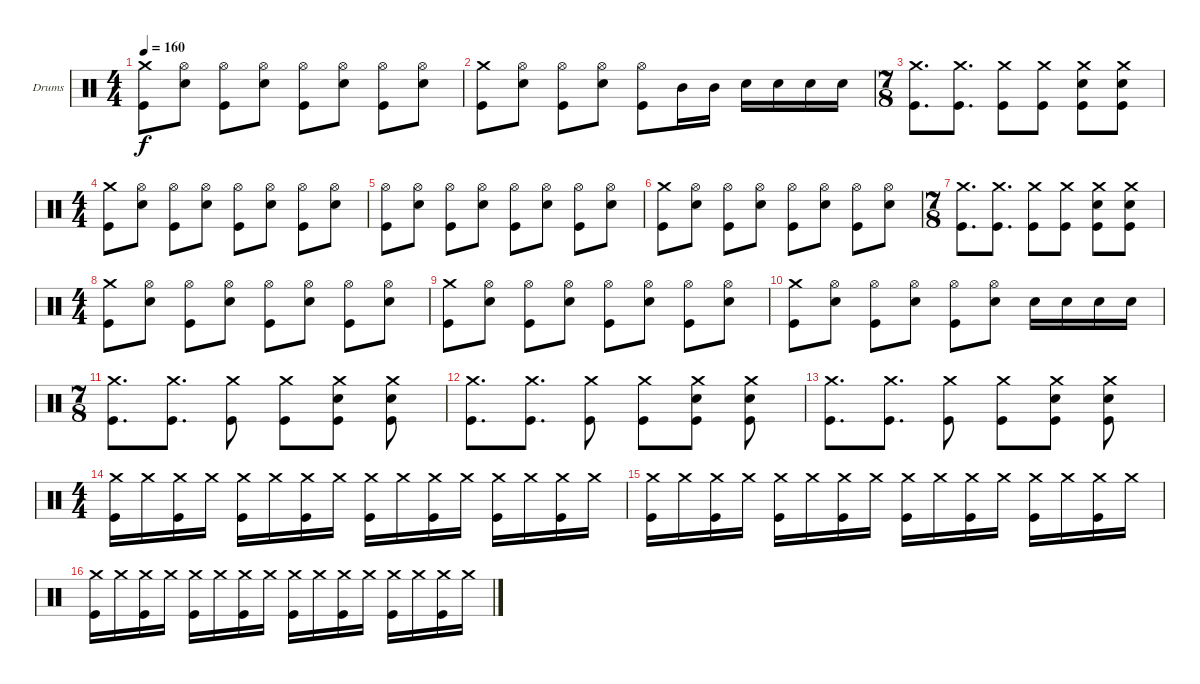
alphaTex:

\bracketExtendMode groupsimilarinstruments
\firstSystemTrackNameOrientation horizontal
\otherSystemsTrackNameOrientation horizontal
\track ("Drumkit" "Drums") {instrument percussion}
\staff {score}
\articulation defaults
\ts (4 4)
\tempo 160
\clef neutral
\ks c
("Crash medium (hit)" "Kick (hit)").8{dy f} ("Hi-Hat (open)" "Snare (hit) 2").8 ("Hi-Hat (open)" "Kick (hit)").8 ("Hi-Hat (open)" "Snare (hit) 2").8 ("Hi-Hat (open)" "Kick (hit)").8 ("Hi-Hat (open)" "Snare (hit) 2").8 ("Hi-Hat (open)" "Kick (hit)").8 ("Hi-Hat (open)" "Snare (hit) 2").8 |
("Crash medium (hit)" "Kick (hit)").8 ("Hi-Hat (open)" "Snare (hit) 2").8 ("Hi-Hat (open)" "Kick (hit)").8 ("Hi-Hat (open)" "Snare (hit) 2").8 ("Hi-Hat (open)" "Kick (hit)").8 "Mid Tom (hit)".16 "Mid Tom (hit)".16 "Snare (hit) 2".16 "Snare (hit) 2".16 "Snare (hit) 2".16 "Snare (hit) 2".16 |
\ts (7 8)
\beaming (8 3 2 2)
("Crash medium (hit)" "Kick (hit)").8{d} ("Crash medium (hit)" "Kick (hit)").8{d} ("Crash medium (hit)" "Kick (hit)").8 ("Crash medium (hit)" "Kick (hit)").8 ("Crash medium (hit)" "Snare (hit) 2" "Kick (hit)").8 ("Crash medium (hit)" "Snare (hit) 2" "Kick (hit)").8 |
\ts (4 4)
\beaming (8 2 2 2 2)
("Crash medium (hit)" "Kick (hit)").8 ("Hi-Hat (open)" "Snare (hit) 2").8 ("Hi-Hat (open)" "Kick (hit)").8 ("Hi-Hat (open)" "Snare (hit) 2").8 ("Hi-Hat (open)" "Kick (hit)").8 ("Hi-Hat (open)" "Snare (hit) 2").8 ("Hi-Hat (open)" "Kick (hit)").8 ("Hi-Hat (open)" "Snare (hit) 2").8 |
("Hi-Hat (open)" "Kick (hit)").8 ("Hi-Hat (open)" "Snare (hit) 2").8 ("Hi-Hat (open)" "Kick (hit)").8 ("Hi-Hat (open)" "Snare (hit) 2").8 ("Hi-Hat (open)" "Kick (hit)").8 ("Hi-Hat (open)" "Snare (hit) 2").8 ("Hi-Hat (open)" "Kick (hit)").8 ("Hi-Hat (open)" "Snare (hit) 2").8 |
("Crash medium (hit)" "Kick (hit)").8 ("Hi-Hat (open)" "Snare (hit) 2").8 ("Hi-Hat (open)" "Kick (hit)").8 ("Hi-Hat (open)" "Snare (hit) 2").8 ("Hi-Hat (open)" "Kick (hit)").8 ("Hi-Hat (open)" "Snare (hit) 2").8 ("Hi-Hat (open)" "Kick (hit)").8 ("Hi-Hat (open)" "Snare (hit) 2").8 |
\ts (7 8)
\beaming (8 3 2 2)
("Crash medium (hit)" "Kick (hit)").8{d} ("Crash medium (hit)" "Kick (hit)").8{d} ("Crash medium (hit)" "Kick (hit)").8 ("Crash medium (hit)" "Kick (hit)").8 ("Crash medium (hit)" "Snare (hit) 2" "Kick (hit)").8 ("Crash medium (hit)" "Snare (hit) 2" "Kick (hit)").8 |
\ts (4 4)
\beaming (8 2 2 2 2)
("Crash medium (hit)" "Kick (hit)").8 ("Hi-Hat (open)" "Snare (hit) 2").8 ("Hi-Hat (open)" "Kick (hit)").8 ("Hi-Hat (open)" "Snare (hit) 2").8 ("Hi-Hat (open)" "Kick (hit)").8 ("Hi-Hat (open)" "Snare (hit) 2").8 ("Hi-Hat (open)" "Kick (hit)").8 ("Hi-Hat (open)" "Snare (hit) 2").8 |
("Crash medium (hit)" "Kick (hit)").8 ("Hi-Hat (open)" "Snare (hit) 2").8 ("Hi-Hat (open)" "Kick (hit)").8 ("Hi-Hat (open)" "Snare (hit) 2").8 ("Hi-Hat (open)" "Kick (hit)").8 ("Hi-Hat (open)" "Snare (hit) 2").8 ("Hi-Hat (open)" "Kick (hit)").8 ("Hi-Hat (open)" "Snare (hit) 2").8 |
("Crash medium (hit)" "Kick (hit)").8 ("Hi-Hat (open)" "Snare (hit) 2").8 ("Hi-Hat (open)" "Kick (hit)").8 ("Hi-Hat (open)" "Snare (hit) 2").8 ("Hi-Hat (open)" "Kick (hit)").8 ("Hi-Hat (open)" "Snare (hit) 2").8 "Snare (hit) 2".16 "Snare (hit) 2".16 "Snare (hit) 2".16 "Snare (hit) 2".16 |
\ts (7 8)
("Crash medium (hit)" "Kick (hit)").8{d} ("Crash medium (hit)" "Kick (hit)").8{d} ("Crash medium (hit)" "Kick (hit)").8 ("Crash medium (hit)" "Kick (hit)").8 ("Crash medium (hit)" "Snare (hit) 2" "Kick (hit)").8 ("Crash medium (hit)" "Snare (hit) 2" "Kick (hit)").8 |
("Crash medium (hit)" "Kick (hit)").8{d} ("Crash medium (hit)" "Kick (hit)").8{d} ("Crash medium (hit)" "Kick (hit)").8 ("Crash medium (hit)" "Kick (hit)").8 ("Crash medium (hit)" "Snare (hit) 2" "Kick (hit)").8 ("Crash medium (hit)" "Snare (hit) 2" "Kick (hit)").8 |
("Crash medium (hit)" "Kick (hit)").8{d} ("Crash medium (hit)" "Kick (hit)").8{d} ("Crash medium (hit)" "Kick (hit)").8 ("Crash medium (hit)" "Kick (hit)").8 ("Crash medium (hit)" "Snare (hit) 2" "Kick (hit)").8 ("Crash medium (hit)" "Snare (hit) 2" "Kick (hit)").8 |
\ts (4 4)
("Crash medium (hit)" "Kick (hit)").16 "Crash medium (hit)".16 ("Crash medium (hit)" "Kick (hit)").16 "Crash medium (hit)".16 ("Crash medium (hit)" "Kick (hit)").16 "Crash medium (hit)".16 ("Crash medium (hit)" "Kick (hit)").16 "Crash medium (hit)".16 ("Crash medium (hit)" "Kick (hit)").16 "Crash medium (hit)".16 ("Crash medium (hit)" "Kick (hit)").16 "Crash medium (hit)".16 ("Crash medium (hit)" "Kick (hit)").16 "Crash medium (hit)".16 ("Crash medium (hit)" "Kick (hit)").16 "Crash medium (hit)".16 |
("Crash medium (hit)" "Kick (hit)").16 "Crash medium (hit)".16 ("Crash medium (hit)" "Kick (hit)").16 "Crash medium (hit)".16 ("Crash medium (hit)" "Kick (hit)").16 "Crash medium (hit)".16 ("Crash medium (hit)" "Kick (hit)").16 "Crash medium (hit)".16 ("Crash medium (hit)" "Kick (hit)").16 "Crash medium (hit)".16 ("Crash medium (hit)" "Kick (hit)").16 "Crash medium (hit)".16 ("Crash medium (hit)" "Kick (hit)").16 "Crash medium (hit)".16 ("Crash medium (hit)" "Kick (hit)").16 "Crash medium (hit)".16 |
("Crash medium (hit)" "Kick (hit)").16 "Crash medium (hit)".16 ("Crash medium (hit)" "Kick (hit)").16 "Crash medium (hit)".16 ("Crash medium (hit)" "Kick (hit)").16 "Crash medium (hit)".16 ("Crash medium (hit)" "Kick (hit)").16 "Crash medium (hit)".16 ("Crash medium (hit)" "Kick (hit)").16 "Crash medium (hit)".16 ("Crash medium (hit)" "Kick (hit)").16 "Crash medium (hit)".16 ("Crash medium (hit)" "Kick (hit)").16 "Crash medium (hit)".16 ("Crash medium (hit)" "Kick (hit)").16 "Crash medium (hit)".16
